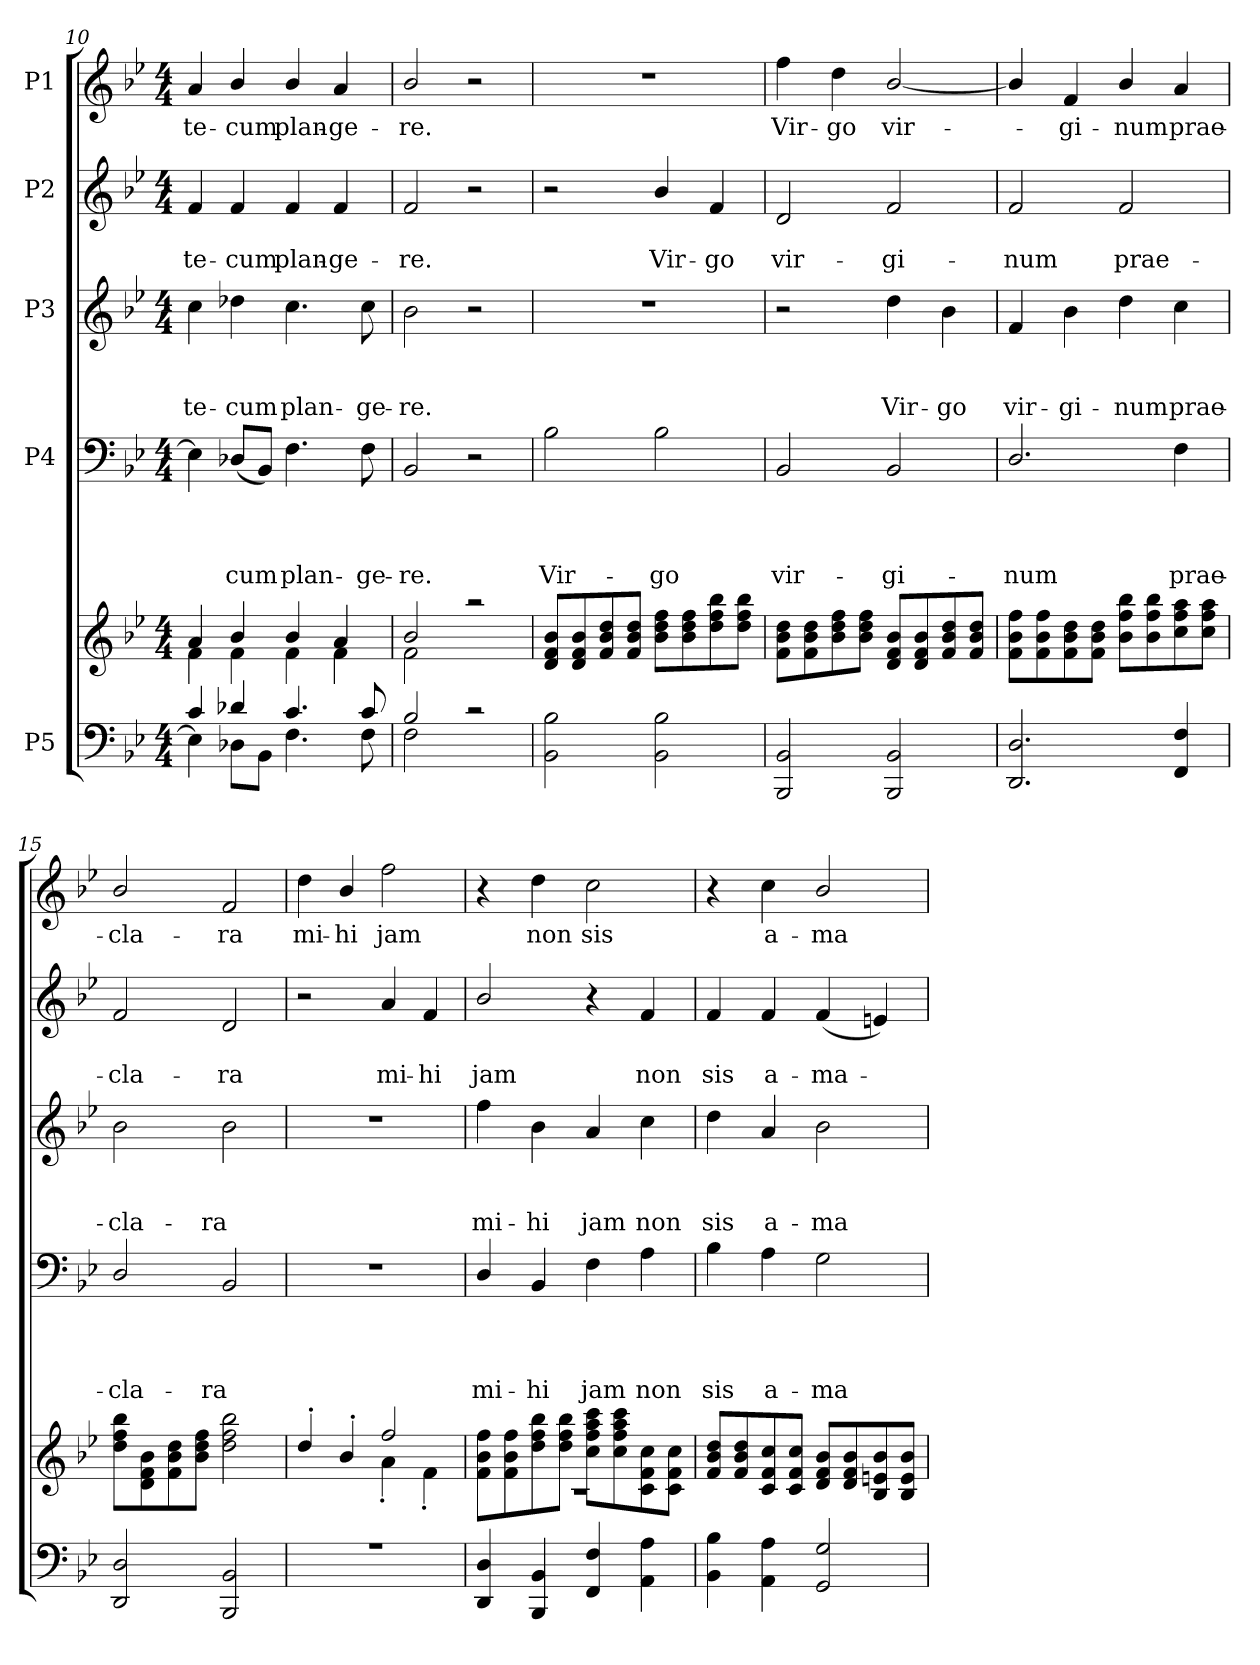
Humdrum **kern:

**kern	**kern	**kern	**text	**text	**text	**text	**kern	**text	**text	**text	**kern	**text	**text	**kern	**text
*part5	*part5	*part4	*part4	*part4	*part4	*part4	*part3	*part3	*part3	*part3	*part2	*part2	*part2	*part1	*part1
*staff6	*staff5	*staff4	*staff4	*staff4	*staff4	*staff4	*staff3	*staff3	*staff3	*staff3	*staff2	*staff2	*staff2	*staff1	*staff1
*I"P5	*	*I"P4	*	*	*	*	*I"P3	*	*	*	*I"P2	*	*	*I"P1	*
*clefF4	*clefG2	*clefF4	*	*	*	*	*clefG2	*	*	*	*clefG2	*	*	*clefG2	*
*	*	*	*	*	*	*	*ITrd7c12	*	*	*	*	*	*	*	*
*k[b-e-]	*k[b-e-]	*k[b-e-]	*	*	*	*	*k[b-e-]	*	*	*	*k[b-e-]	*	*	*k[b-e-]	*
*B-:	*B-:	*B-:	*	*	*	*	*B-:	*	*	*	*B-:	*	*	*B-:	*
*M4/4	*M4/4	*M4/4	*	*	*	*	*M4/4	*	*	*	*M4/4	*	*	*M4/4	*
=10	=10	=10	=10	=10	=10	=10	=10	=10	=10	=10	=10	=10	=10	=10	=10
*^	*^	*	*	*	*	*	*	*	*	*	*	*	*	*	*
*	*	*	*^	*	*	*	*	*	*	*	*	*	*	*	*	*	*
!	!	!	!	!	!	!	!	!	!	!	!	!	!LO:LY:b	!	!	!LO:LY:b	!	!LO:LY:b
4c/	4E-\]	4a/	4f\	1ryy	4E-\]	.	.	.	.	4c\	.	.	te-	4f/	.	te-	4a/	te-
!	!	!	!	!	!	!	!	!	!LO:LY:b	!	!	!	!LO:LY:b	!	!	!LO:LY:b	!	!LO:LY:b
4d-X/	8D-X\L	4b-/	4f\	.	(<8D-X/L	.	.	.	-cum	4d-X\	.	.	-cum	4f/	.	-cum	4b-/	-cum
.	8BB-\J	.	.	.	8BB-/J)	.	.	.	.	.	.	.	.	.	.	.	.	.
!	!	!	!	!	!	!	!	!	!LO:LY:b	!	!	!	!LO:LY:b	!	!	!LO:LY:b	!	!LO:LY:b
4.c/	4.F\	4b-/	4f\	.	4.F\	.	.	.	plan-	4.c\	.	.	plan-	4f/	.	plan-	4b-/	plan-
!	!	!	!	!	!	!	!	!	!	!	!	!	!	!	!	!LO:LY:b	!	!LO:LY:b
.	.	4a/	4f\	.	.	.	.	.	.	.	.	.	.	4f/	.	-ge-	4a/	-ge-
!	!	!	!	!	!	!	!	!	!LO:LY:b	!	!	!	!LO:LY:b	!	!	!	!	!
8c/	8F\	.	.	.	8F\	.	.	.	-ge-	8c\	.	.	-ge-	.	.	.	.	.
=11	=11	=11	=11	=11	=11	=11	=11	=11	=11	=11	=11	=11	=11	=11	=11	=11	=11	=11
!	!	!	!	!	!	!	!	!	!LO:LY:b	!	!	!	!LO:LY:b	!	!	!LO:LY:b	!	!LO:LY:b
2B-/	2F\	2b-/	2f\	1ryy	2BB-/	.	.	.	-re.	2B-\	.	.	-re.	2f/	.	-re.	2b-/	-re.
2rc	2ryy	2raa	2ryy	.	2r	.	.	.	.	2r	.	.	.	2r	.	.	2r	.
!!LO:PB:g=z
=12	=12	=12	=12	=12	=12	=12	=12	=12	=12	=12	=12	=12	=12	=12	=12	=12	=12	=12
*	*	*MM76	*	*	*MM76	*	*	*	*	*MM76	*	*	*	*MM76	*	*	*MM76	*
!	!	!	!	!	!	!	!	!	!LO:LY:b	!	!	!	!	!	!	!	!	!
2BB-\ 2B-\	1ryy	8d/ 8f/ 8b-/L	1ryy	1ryy	2B-\	.	.	.	Vir-	1r	.	.	.	2r	.	.	1r	.
.	.	8d/ 8f/ 8b-/	.	.	.	.	.	.	.	.	.	.	.	.	.	.	.	.
.	.	8f/ 8b-/ 8dd/	.	.	.	.	.	.	.	.	.	.	.	.	.	.	.	.
.	.	8f/ 8b-/ 8dd/J	.	.	.	.	.	.	.	.	.	.	.	.	.	.	.	.
!	!	!	!	!	!	!	!	!	!LO:LY:b	!	!	!	!	!	!	!LO:LY:b	!	!
2BB-\ 2B-\	.	8b-\ 8dd\ 8ff\L	.	.	2B-\	.	.	.	-go	.	.	.	.	4b-/	.	Vir-	.	.
.	.	8b-\ 8dd\ 8ff\	.	.	.	.	.	.	.	.	.	.	.	.	.	.	.	.
!	!	!	!	!	!	!	!	!	!	!	!	!	!	!	!	!LO:LY:b	!	!
.	.	8dd\ 8ff\ 8bb-\	.	.	.	.	.	.	.	.	.	.	.	4f/	.	-go	.	.
.	.	8dd\ 8ff\ 8bb-\J	.	.	.	.	.	.	.	.	.	.	.	.	.	.	.	.
=13	=13	=13	=13	=13	=13	=13	=13	=13	=13	=13	=13	=13	=13	=13	=13	=13	=13	=13
!	!	!	!	!	!	!	!	!	!LO:LY:b	!	!	!	!	!	!	!LO:LY:b	!	!LO:LY:b
2BBB-/ 2BB-/	1ryy	8f\ 8b-\ 8dd\L	1ryy	1ryy	2BB-/	.	.	.	vir-	2r	.	.	.	2d/	.	vir-	4ff\	Vir-
.	.	8f\ 8b-\ 8dd\	.	.	.	.	.	.	.	.	.	.	.	.	.	.	.	.
!	!	!	!	!	!	!	!	!	!	!	!	!	!	!	!	!	!	!LO:LY:b
.	.	8b-\ 8dd\ 8ff\	.	.	.	.	.	.	.	.	.	.	.	.	.	.	4dd\	-go
.	.	8b-\ 8dd\ 8ff\J	.	.	.	.	.	.	.	.	.	.	.	.	.	.	.	.
!	!	!	!	!	!	!	!	!	!LO:LY:b	!	!	!	!LO:LY:b	!	!	!LO:LY:b	!	!LO:LY:b
2BBB-/ 2BB-/	.	8d/ 8f/ 8b-/L	.	.	2BB-/	.	.	.	-gi-	4d\	.	.	Vir-	2f/	.	-gi-	[<2b-/	vir-
.	.	8d/ 8f/ 8b-/	.	.	.	.	.	.	.	.	.	.	.	.	.	.	.	.
!	!	!	!	!	!	!	!	!	!	!	!	!	!LO:LY:b	!	!	!	!	!
.	.	8f/ 8b-/ 8dd/	.	.	.	.	.	.	.	4B-\	.	.	-go	.	.	.	.	.
.	.	8f/ 8b-/ 8dd/J	.	.	.	.	.	.	.	.	.	.	.	.	.	.	.	.
=14	=14	=14	=14	=14	=14	=14	=14	=14	=14	=14	=14	=14	=14	=14	=14	=14	=14	=14
!	!	!	!	!	!	!	!	!	!LO:LY:b	!	!	!	!LO:LY:b	!	!	!LO:LY:b	!	!
2.DD/ 2.D/	1ryy	8f\ 8b-\ 8ff\L	1ryy	1ryy	2.D/	.	.	.	-num	4F/	.	.	vir-	2f/	.	-num	4b-/]	.
.	.	8f\ 8b-\ 8ff\	.	.	.	.	.	.	.	.	.	.	.	.	.	.	.	.
!	!	!	!	!	!	!	!	!	!	!	!	!	!LO:LY:b	!	!	!	!	!LO:LY:b
.	.	8f\ 8b-\ 8dd\	.	.	.	.	.	.	.	4B-\	.	.	-gi-	.	.	.	4f/	-gi-
.	.	8f\ 8b-\ 8dd\J	.	.	.	.	.	.	.	.	.	.	.	.	.	.	.	.
!	!	!	!	!	!	!	!	!	!	!	!	!	!LO:LY:b	!	!	!LO:LY:b	!	!LO:LY:b
.	.	8b-\ 8ff\ 8bb-\L	.	.	.	.	.	.	.	4d\	.	.	-num	2f/	.	prae-	4b-/	-num
.	.	8b-\ 8ff\ 8bb-\	.	.	.	.	.	.	.	.	.	.	.	.	.	.	.	.
!	!	!	!	!	!	!	!	!	!LO:LY:b	!	!	!	!LO:LY:b	!	!	!	!	!LO:LY:b
4FF/ 4F/	.	8cc\ 8ff\ 8aa\	.	.	4F\	.	.	.	prae-	4c\	.	.	prae-	.	.	.	4a/	prae-
.	.	8cc\ 8ff\ 8aa\J	.	.	.	.	.	.	.	.	.	.	.	.	.	.	.	.
=15	=15	=15	=15	=15	=15	=15	=15	=15	=15	=15	=15	=15	=15	=15	=15	=15	=15	=15
!	!	!	!	!	!	!	!	!	!LO:LY:b	!	!	!	!LO:LY:b	!	!	!LO:LY:b	!	!LO:LY:b
2DD/ 2D/	1ryy	8dd\ 8ff\ 8bb-\L	1ryy	1ryy	2D/	.	.	.	-cla-	2B-\	.	.	-cla-	2f/	.	-cla-	2b-/	-cla-
.	.	8d\ 8f\ 8b-\	.	.	.	.	.	.	.	.	.	.	.	.	.	.	.	.
.	.	8f\ 8b-\ 8dd\	.	.	.	.	.	.	.	.	.	.	.	.	.	.	.	.
.	.	8b-\ 8dd\ 8ff\J	.	.	.	.	.	.	.	.	.	.	.	.	.	.	.	.
!	!	!	!	!	!	!	!	!	!LO:LY:b	!	!	!	!LO:LY:b	!	!	!LO:LY:b	!	!LO:LY:b
2BBB-/ 2BB-/	.	2dd\ 2ff\ 2bb-\	.	.	2BB-/	.	.	.	-ra	2B-\	.	.	-ra	2d/	.	-ra	2f/	-ra
=16	=16	=16	=16	=16	=16	=16	=16	=16	=16	=16	=16	=16	=16	=16	=16	=16	=16	=16
!	!	!	!	!	!	!	!	!	!	!	!	!	!	!	!	!	!	!LO:LY:b
1r	1ryy	4dd'</	2ryy	1ryy	1r	.	.	.	.	1r	.	.	.	2r	.	.	4dd\	mi-
!	!	!	!	!	!	!	!	!	!	!	!	!	!	!	!	!	!	!LO:LY:b
.	.	4b-'</	.	.	.	.	.	.	.	.	.	.	.	.	.	.	4b-/	-hi
!	!	!	!	!	!	!	!	!	!	!	!	!	!	!	!	!LO:LY:b	!	!LO:LY:b
.	.	2ff/	4a'<\	.	.	.	.	.	.	.	.	.	.	4a/	.	mi-	2ff\	jam
!	!	!	!	!	!	!	!	!	!	!	!	!	!	!	!	!LO:LY:b	!	!
.	.	.	4f'<\	.	.	.	.	.	.	.	.	.	.	4f/	.	-hi	.	.
=17	=17	=17	=17	=17	=17	=17	=17	=17	=17	=17	=17	=17	=17	=17	=17	=17	=17	=17
!	!	!	!	!	!	!	!	!	!LO:LY:b	!	!	!	!LO:LY:b	!	!	!LO:LY:b	!	!
4DD/ 4D/	1ryy	8f\ 8b-\ 8ff\L	1rc	1ryy	4D/	.	.	.	mi-	4f\	.	.	mi-	2b-/	.	jam	4r	.
.	.	8f\ 8b-\ 8ff\	.	.	.	.	.	.	.	.	.	.	.	.	.	.	.	.
!	!	!	!	!	!	!	!	!	!LO:LY:b	!	!	!	!LO:LY:b	!	!	!	!	!LO:LY:b
4BBB-/ 4BB-/	.	8dd\ 8ff\ 8bb-\	.	.	4BB-/	.	.	.	-hi	4B-\	.	.	-hi	.	.	.	4dd\	non
.	.	8dd\ 8ff\ 8bb-\J	.	.	.	.	.	.	.	.	.	.	.	.	.	.	.	.
!	!	!	!	!	!	!	!	!	!LO:LY:b	!	!	!	!LO:LY:b	!	!	!	!	!LO:LY:b
4FF/ 4F/	.	8cc\ 8ff\ 8aa\ 8ccc\L	.	.	4F\	.	.	.	jam	4A/	.	.	jam	4r	.	.	2cc\	sis
.	.	8cc\ 8ff\ 8aa\ 8ccc\	.	.	.	.	.	.	.	.	.	.	.	.	.	.	.	.
!	!	!	!	!	!	!	!	!	!LO:LY:b	!	!	!	!LO:LY:b	!	!	!LO:LY:b	!	!
4AA\ 4A\	.	8c\ 8f\ 8cc\	.	.	4A\	.	.	.	non	4c\	.	.	non	4f/	.	non	.	.
.	.	8c\ 8f\ 8cc\J	.	.	.	.	.	.	.	.	.	.	.	.	.	.	.	.
!!LO:LB:g=z
=18	=18	=18	=18	=18	=18	=18	=18	=18	=18	=18	=18	=18	=18	=18	=18	=18	=18	=18
!	!	!	!	!	!	!	!	!	!LO:LY:b	!	!	!	!LO:LY:b	!	!	!LO:LY:b	!	!
4BB-\ 4B-\	1ryy	8f/ 8b-/ 8dd/L	1ryy	1ryy	4B-\	.	.	.	sis	4d\	.	.	sis	4f/	.	sis	4r	.
.	.	8f/ 8b-/ 8dd/	.	.	.	.	.	.	.	.	.	.	.	.	.	.	.	.
!	!	!	!	!	!	!	!	!	!LO:LY:b	!	!	!	!LO:LY:b	!	!	!LO:LY:b	!	!LO:LY:b
4AA\ 4A\	.	8c/ 8f/ 8cc/	.	.	4A\	.	.	.	a-	4A/	.	.	a-	4f/	.	a-	4cc\	a-
.	.	8c/ 8f/ 8cc/J	.	.	.	.	.	.	.	.	.	.	.	.	.	.	.	.
!	!	!	!	!	!	!	!	!	!LO:LY:b	!	!	!	!LO:LY:b	!	!	!LO:LY:b	!	!LO:LY:b
2GG/ 2G/	.	8d/ 8f/ 8b-/L	.	.	2G\	.	.	.	-ma-	2B-\	.	.	-ma-	(<4f/	.	-ma-	2b-/	-ma-
.	.	8d/ 8f/ 8b-/	.	.	.	.	.	.	.	.	.	.	.	.	.	.	.	.
.	.	8B-/ 8en/ 8b-/	.	.	.	.	.	.	.	.	.	.	.	4en/)	.	.	.	.
.	.	8B-/ 8e/ 8b-/J	.	.	.	.	.	.	.	.	.	.	.	.	.	.	.	.
*v	*v	*	*	*	*	*	*	*	*	*	*	*	*	*	*	*	*	*
*	*v	*v	*v	*	*	*	*	*	*	*	*	*	*	*	*	*	*
=	=	=	=	=	=	=	=	=	=	=	=	=	=	=	=
*-	*-	*-	*-	*-	*-	*-	*-	*-	*-	*-	*-	*-	*-	*-	*-
